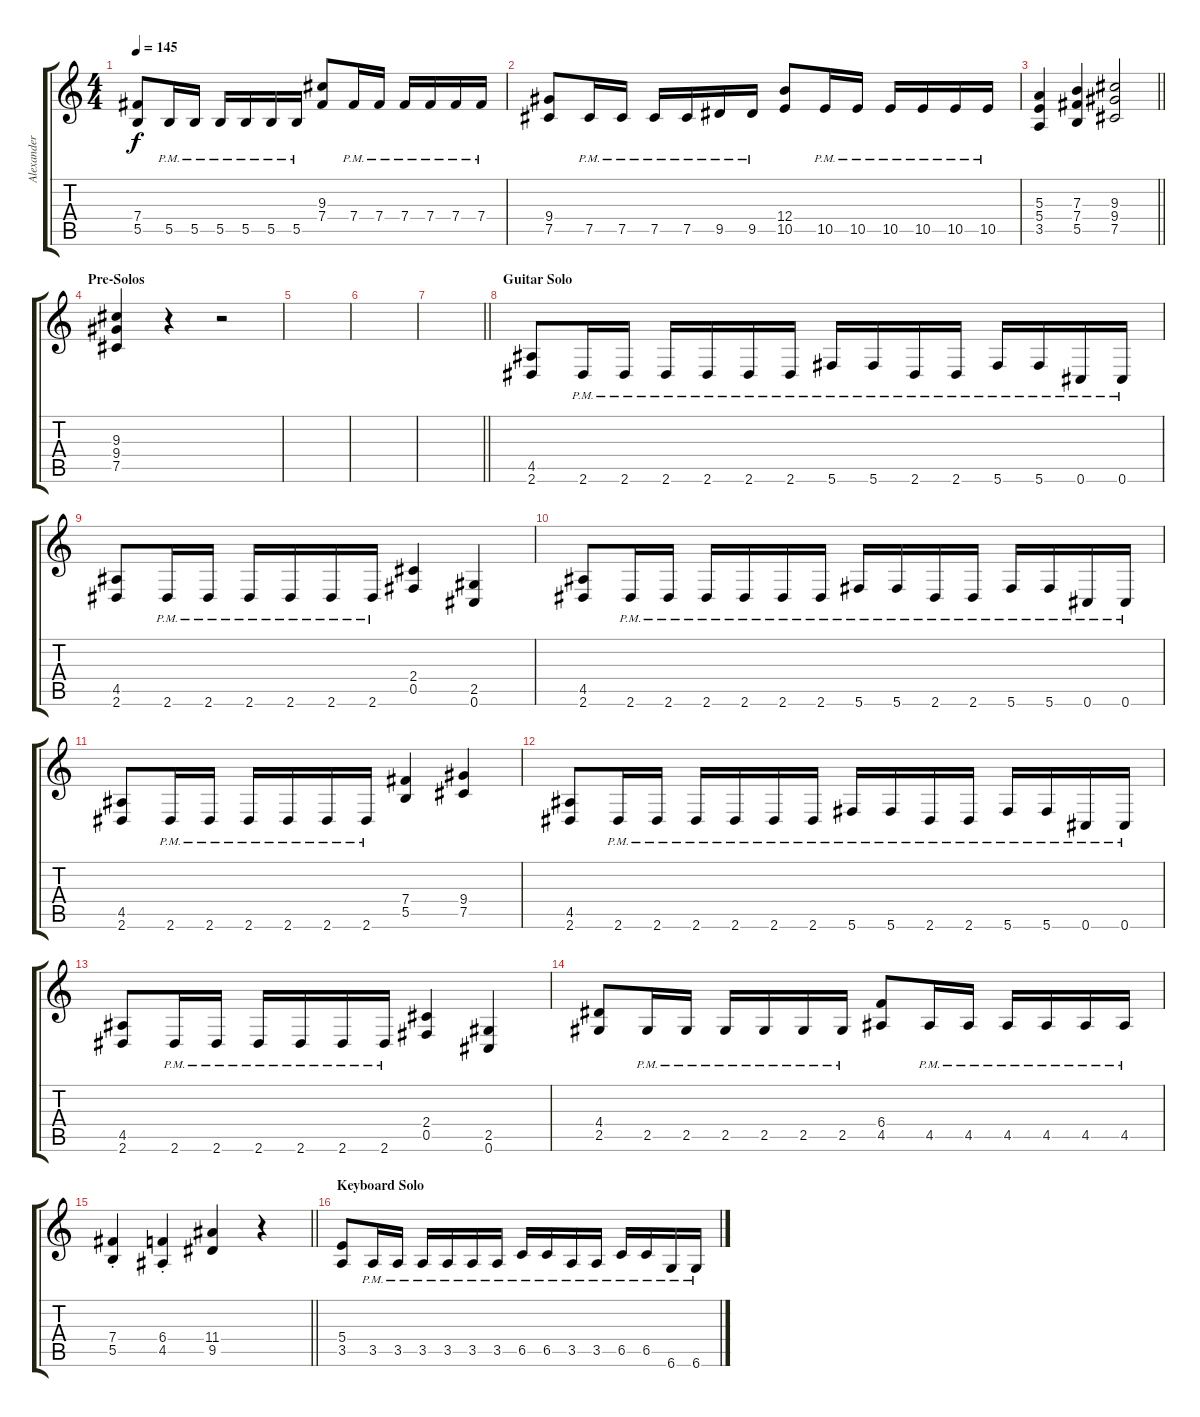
\track ("Alexander Kuoppala" "Alexander ") {instrument distortionguitar}
\staff {score tabs}
\tuning (Db4 Ab3 E3 B2 Gb2 Db2) {hide}
\ts (4 4)
\tempo 145
\clef g2
\ks c
(7.4 5.5).8{dy f} 5.5{pm}.16 5.5{pm}.16 5.5{pm}.16 5.5{pm}.16 5.5{pm}.16 5.5{pm}.16 (9.3 7.4).8 7.4{pm}.16 7.4{pm}.16 7.4{pm}.16 7.4{pm}.16 7.4{pm}.16 7.4{pm}.16 |
(9.4 7.5).8 7.5{pm}.16 7.5{pm}.16 7.5{pm}.16 7.5{pm}.16 9.5{pm}.16 9.5{pm}.16 (12.4 10.5).8 10.5{pm}.16 10.5{pm}.16 10.5{pm}.16 10.5{pm}.16 10.5{pm}.16 10.5{pm}.16 |
\barLineRight lightlight
(5.3 5.4 3.5).4 (7.3 7.4 5.5).4 (9.3 9.4 7.5).2 |
\section ("" "Pre-Solos")
(9.3 9.4 7.5).4 r.4 r.2 |
|
|
\barLineRight lightlight
|
\section ("" "Guitar Solo")
(4.5 2.6).8 2.6{pm}.16 2.6{pm}.16 2.6{pm}.16 2.6{pm}.16 2.6{pm}.16 2.6{pm}.16 5.6{pm}.16 5.6{pm}.16 2.6{pm}.16 2.6{pm}.16 5.6{pm}.16 5.6{pm}.16 0.6{pm}.16 0.6{pm}.16 |
(4.5 2.6).8 2.6{pm}.16 2.6{pm}.16 2.6{pm}.16 2.6{pm}.16 2.6{pm}.16 2.6{pm}.16 (2.4 0.5).4 (2.5 0.6).4 |
(4.5 2.6).8 2.6{pm}.16 2.6{pm}.16 2.6{pm}.16 2.6{pm}.16 2.6{pm}.16 2.6{pm}.16 5.6{pm}.16 5.6{pm}.16 2.6{pm}.16 2.6{pm}.16 5.6{pm}.16 5.6{pm}.16 0.6{pm}.16 0.6{pm}.16 |
(4.5 2.6).8 2.6{pm}.16 2.6{pm}.16 2.6{pm}.16 2.6{pm}.16 2.6{pm}.16 2.6{pm}.16 (7.4 5.5).4 (9.4 7.5).4 |
(4.5 2.6).8 2.6{pm}.16 2.6{pm}.16 2.6{pm}.16 2.6{pm}.16 2.6{pm}.16 2.6{pm}.16 5.6{pm}.16 5.6{pm}.16 2.6{pm}.16 2.6{pm}.16 5.6{pm}.16 5.6{pm}.16 0.6{pm}.16 0.6{pm}.16 |
(4.5 2.6).8 2.6{pm}.16 2.6{pm}.16 2.6{pm}.16 2.6{pm}.16 2.6{pm}.16 2.6{pm}.16 (2.4 0.5).4 (2.5 0.6).4 |
(4.4 2.5).8 2.5{pm}.16 2.5{pm}.16 2.5{pm}.16 2.5{pm}.16 2.5{pm}.16 2.5{pm}.16 (6.4 4.5).8 4.5{pm}.16 4.5{pm}.16 4.5{pm}.16 4.5{pm}.16 4.5{pm}.16 4.5{pm}.16 |
\barLineRight lightlight
(7.4{st} 5.5{st}).4 (6.4{st} 4.5{st}).4 (11.4 9.5).4 r.4 |
\section ("" "Keyboard Solo")
(5.4 3.5).8 3.5{pm}.16 3.5{pm}.16 3.5{pm}.16 3.5{pm}.16 3.5{pm}.16 3.5{pm}.16 6.5{pm}.16 6.5{pm}.16 3.5{pm}.16 3.5{pm}.16 6.5{pm}.16 6.5{pm}.16 6.6{pm}.16 6.6{pm}.16
